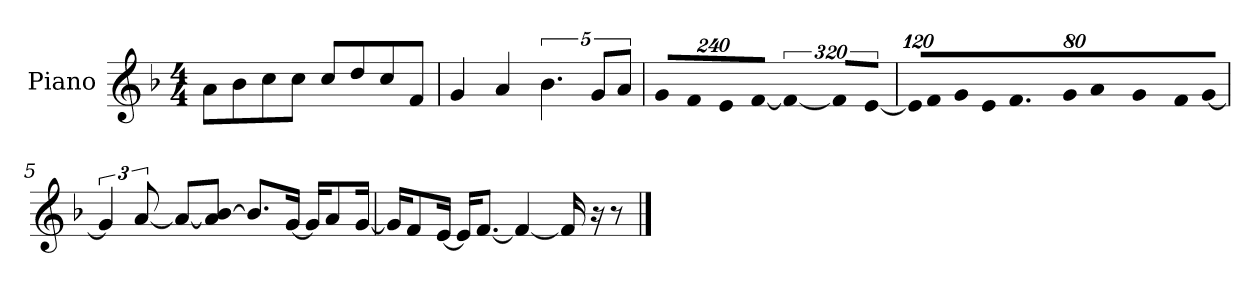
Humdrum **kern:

**kern
*part1
*staff1
*I"Piano
*I'P-no
*clefG2
*k[b-]
*M4/4
*MM90
=1
8a\L
8b-\
8cc\
8cc\J
8cc/L
8dd/
8cc/
8f/J
=2
4g/
4a/
5.b-\
10g/L
10a/J
=3
!LO:N:vis=8
960%137g/L
!LO:N:vis=8
960%137f/
!LO:N:vis=8
960%137e/
!LO:N:vis=8
[960%137f/J
!LO:N:vis=4
640%183f/_
!LO:N:vis=16
1920%137f/LL]
!LO:N:vis=16
[1920%137e/JJ
=4
*Xbrackettup
!LO:N:vis=16
1920%107e/KL]
!LO:N:vis=8
640%71f/
!LO:N:vis=8
640%71g/
!LO:N:vis=8
640%71e/
9.f/
!LO:N:vis=8
640%71g/
!LO:N:vis=16
1920%107a/L
!LO:N:vis=16
1920%107g/J
!LO:N:vis=8
640%71f/
!LO:N:vis=8
[640%71g/J
!!LO:LB:g=z
=5
*brackettup
6g/]
[12a/
8a/L_
8a/] [8b-/J
8.b-/L]
[16g/Jk
16g/KL]
8a/
[16g/Jk
=6
16g/KL]
8f/
[16e/Jk
16e/KL]
[8.f/J
4f/_
16f/]
16r
8r
==
*-
